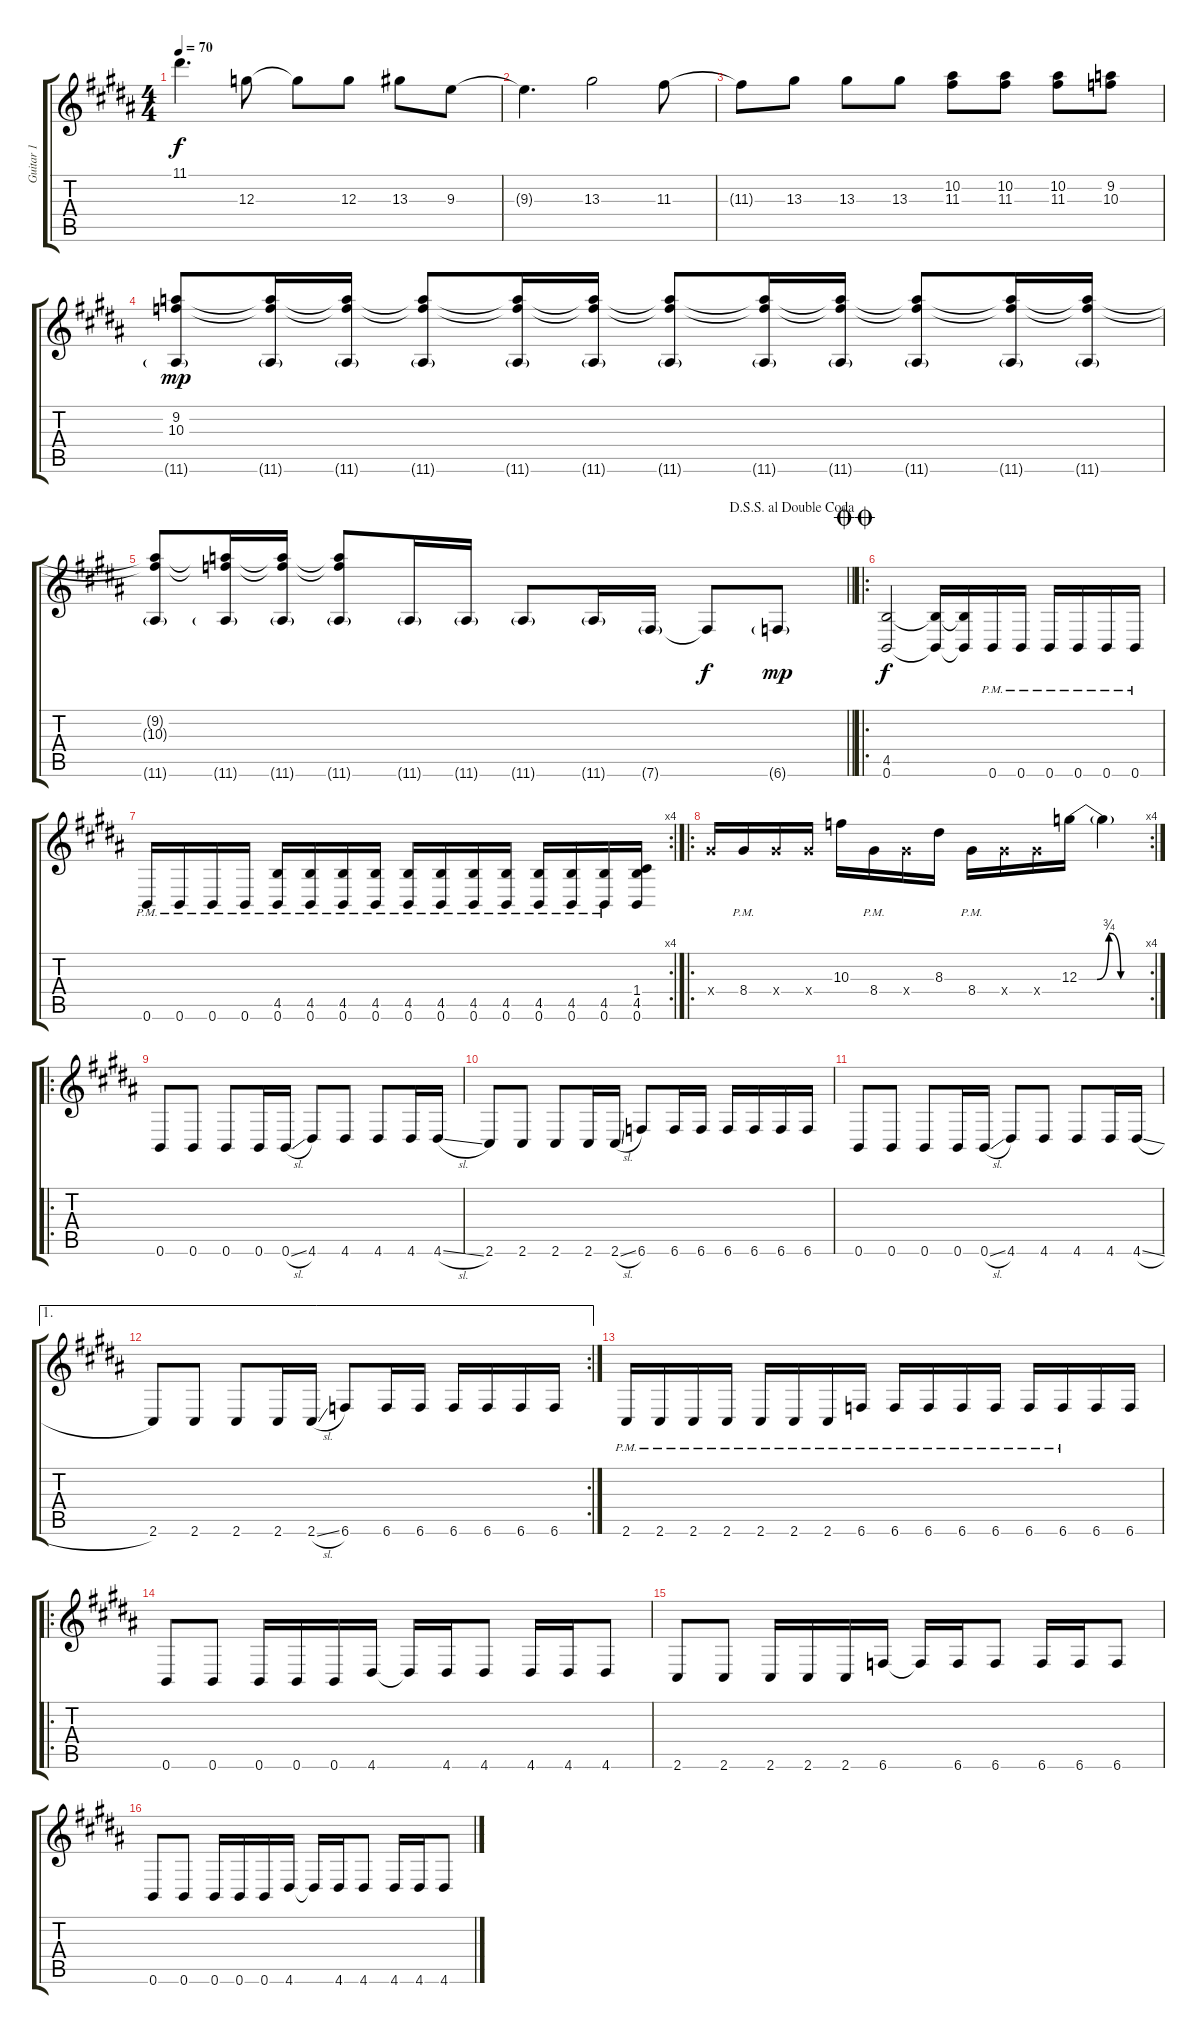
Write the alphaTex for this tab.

\track ("Guitar 1" "Guitar 1") {instrument distortionguitar}
\staff {score tabs}
\tuning (E4 C4 G3 C3 G2 B1) {hide}
\ts (4 4)
\tempo 70
\clef g2
\ks b
11.1{t}.4{d dy f} 12.3.8 12.3{t}.8 12.3.8 13.3.8 9.3.8 |
9.3{t}.4{d} 13.3.2 11.3.8 |
11.3{t}.8 13.3.8 13.3.8 13.3.8 (10.2 11.3).8 (10.2 11.3).8 (10.2 11.3).8 (9.2 10.3).8 |
(9.2 10.3 11.6{g}).8{dy mp} (9.2{t} 10.3{t} 11.6{g}).16 (9.2{t} 10.3{t} 11.6{g}).16 (9.2{t} 10.3{t} 11.6{g}).8 (9.2{t} 10.3{t} 11.6{g}).16 (9.2{t} 10.3{t} 11.6{g}).16 (9.2{t} 10.3{t} 11.6{g}).8 (9.2{t} 10.3{t} 11.6{g}).16 (9.2{t} 10.3{t} 11.6{g}).16 (9.2{t} 10.3{t} 11.6{g}).8 (9.2{t} 10.3{t} 11.6{g}).16 (9.2{t} 10.3{t} 11.6{g}).16 |
\jump dalsegnosegnoaldoublecoda
\barLineRight lightlight
(9.2{t} 10.3{t} 11.6{g}).8 (9.2{t} 10.3{t} 11.6{g}).16 (9.2{t} 10.3{t} 11.6{g}).16 (9.2{t} 10.3{t} 11.6{g}).8 11.6{g}.16 11.6{g}.16 11.6{g}.8 11.6{g}.16 7.6{g}.16 7.6{t}.8{dy f} 6.6{g}.8{dy mp} |
\ro
\jump doublecoda
(4.5 0.6).2{dy f} (4.5{t} 0.6{t}).16 (4.5{t} 0.6{t}).16 0.6{pm}.16 0.6{pm}.16 0.6{pm}.16 0.6{pm}.16 0.6{pm}.16 0.6{pm}.16 |
\rc 4
0.6{pm}.16 0.6{pm}.16 0.6{pm}.16 0.6{pm}.16 (4.5{pm} 0.6{pm}).16 (4.5{pm} 0.6{pm}).16 (4.5{pm} 0.6{pm}).16 (4.5{pm} 0.6{pm}).16 (4.5{pm} 0.6{pm}).16 (4.5{pm} 0.6{pm}).16 (4.5{pm} 0.6{pm}).16 (4.5{pm} 0.6{pm}).16 (4.5{pm} 0.6{pm}).16 (4.5{pm} 0.6{pm}).16 (4.5{pm} 0.6{pm}).16 (1.4 4.5 0.6).16 |
\ro
\rc 4
8.4{x}.16 8.4{pm}.16 8.4{x}.16 8.4{x}.16 10.3.16 8.4{pm}.16 8.4{x}.16 8.3.16 8.4{pm}.16 8.4{x}.16 8.4{x}.16 12.3{be (custom 0 0 15 0 25 3 35 0 60 0)}.16 12.3{t}.4 |
\ro
0.6.8 0.6.8 0.6.8 0.6.16 0.6{sl}.16 4.6.8 4.6.8 4.6.8 4.6.16 4.6{sl}.16 |
2.6.8 2.6.8 2.6.8 2.6.16 2.6{sl}.16 6.6.8 6.6.16 6.6.16 6.6.16 6.6.16 6.6.16 6.6.16 |
0.6.8 0.6.8 0.6.8 0.6.16 0.6{sl}.16 4.6.8 4.6.8 4.6.8 4.6.16 4.6{sl}.16 |
\ae 1
\rc 2
2.6.8 2.6.8 2.6.8 2.6.16 2.6{sl}.16 6.6.8 6.6.16 6.6.16 6.6.16 6.6.16 6.6.16 6.6.16 |
2.6{pm}.16 2.6{pm}.16 2.6{pm}.16 2.6{pm}.16 2.6{pm}.16 2.6{pm}.16 2.6{pm}.16 6.6{pm}.16 6.6{pm}.16 6.6{pm}.16 6.6{pm}.16 6.6{pm}.16 6.6{pm}.16 6.6{pm}.16 6.6.16 6.6.16 |
\ro
0.6.8 0.6.8 0.6.16 0.6.16 0.6.16 4.6.16 4.6{t}.16 4.6.16 4.6.8 4.6.16 4.6.16 4.6.8 |
2.6.8 2.6.8 2.6.16 2.6.16 2.6.16 6.6.16 6.6{t}.16 6.6.16 6.6.8 6.6.16 6.6.16 6.6.8 |
0.6.8 0.6.8 0.6.16 0.6.16 0.6.16 4.6.16 4.6{t}.16 4.6.16 4.6.8 4.6.16 4.6.16 4.6.8
